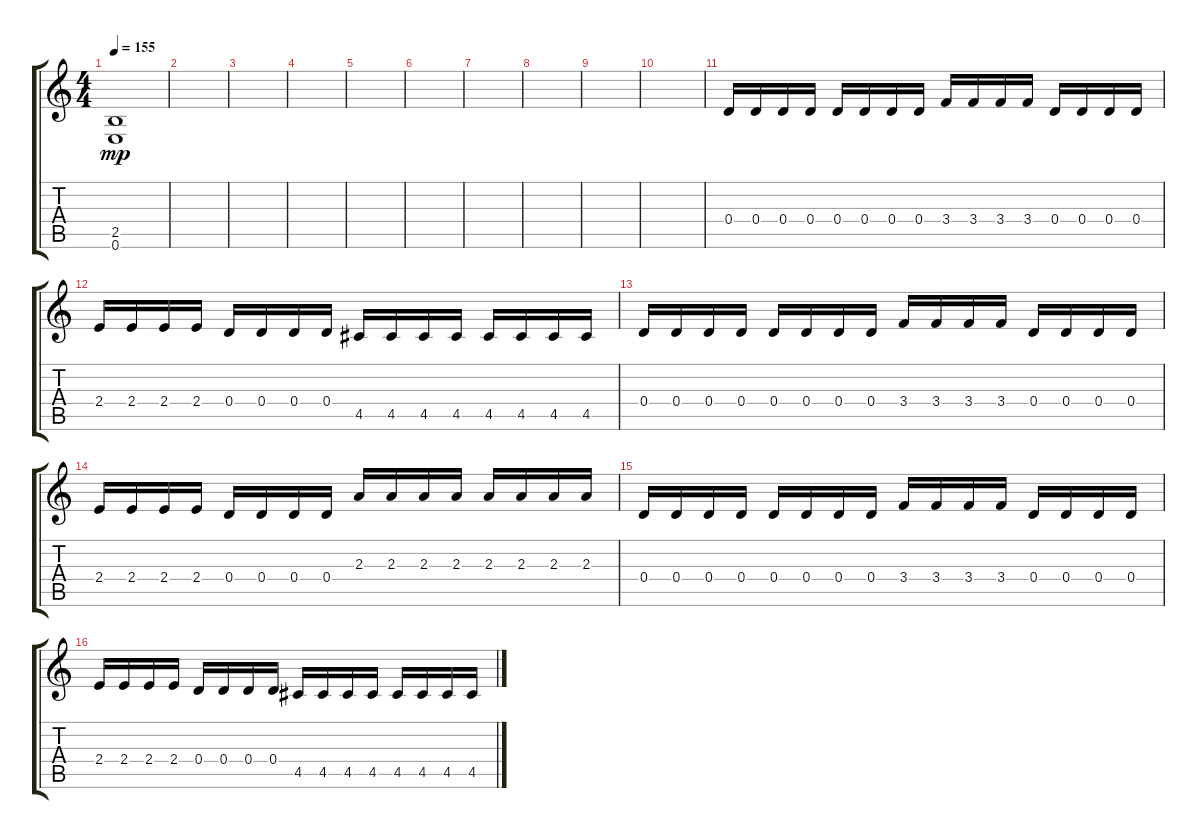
\track "" {instrument distortionguitar}
\staff {score tabs}
\tuning (E4 B3 G3 D3 A2 E2) {hide}
\ts (4 4)
\tempo 155
\clef g2
\ks c
(2.5 0.6).1{dy mp} |
|
|
|
|
|
|
|
|
|
0.4.16 0.4.16 0.4.16 0.4.16 0.4.16 0.4.16 0.4.16 0.4.16 3.4.16 3.4.16 3.4.16 3.4.16 0.4.16 0.4.16 0.4.16 0.4.16 |
2.4.16 2.4.16 2.4.16 2.4.16 0.4.16 0.4.16 0.4.16 0.4.16 4.5.16 4.5.16 4.5.16 4.5.16 4.5.16 4.5.16 4.5.16 4.5.16 |
0.4.16 0.4.16 0.4.16 0.4.16 0.4.16 0.4.16 0.4.16 0.4.16 3.4.16 3.4.16 3.4.16 3.4.16 0.4.16 0.4.16 0.4.16 0.4.16 |
2.4.16 2.4.16 2.4.16 2.4.16 0.4.16 0.4.16 0.4.16 0.4.16 2.3.16 2.3.16 2.3.16 2.3.16 2.3.16 2.3.16 2.3.16 2.3.16 |
0.4.16 0.4.16 0.4.16 0.4.16 0.4.16 0.4.16 0.4.16 0.4.16 3.4.16 3.4.16 3.4.16 3.4.16 0.4.16 0.4.16 0.4.16 0.4.16 |
2.4.16 2.4.16 2.4.16 2.4.16 0.4.16 0.4.16 0.4.16 0.4.16 4.5.16 4.5.16 4.5.16 4.5.16 4.5.16 4.5.16 4.5.16 4.5.16
